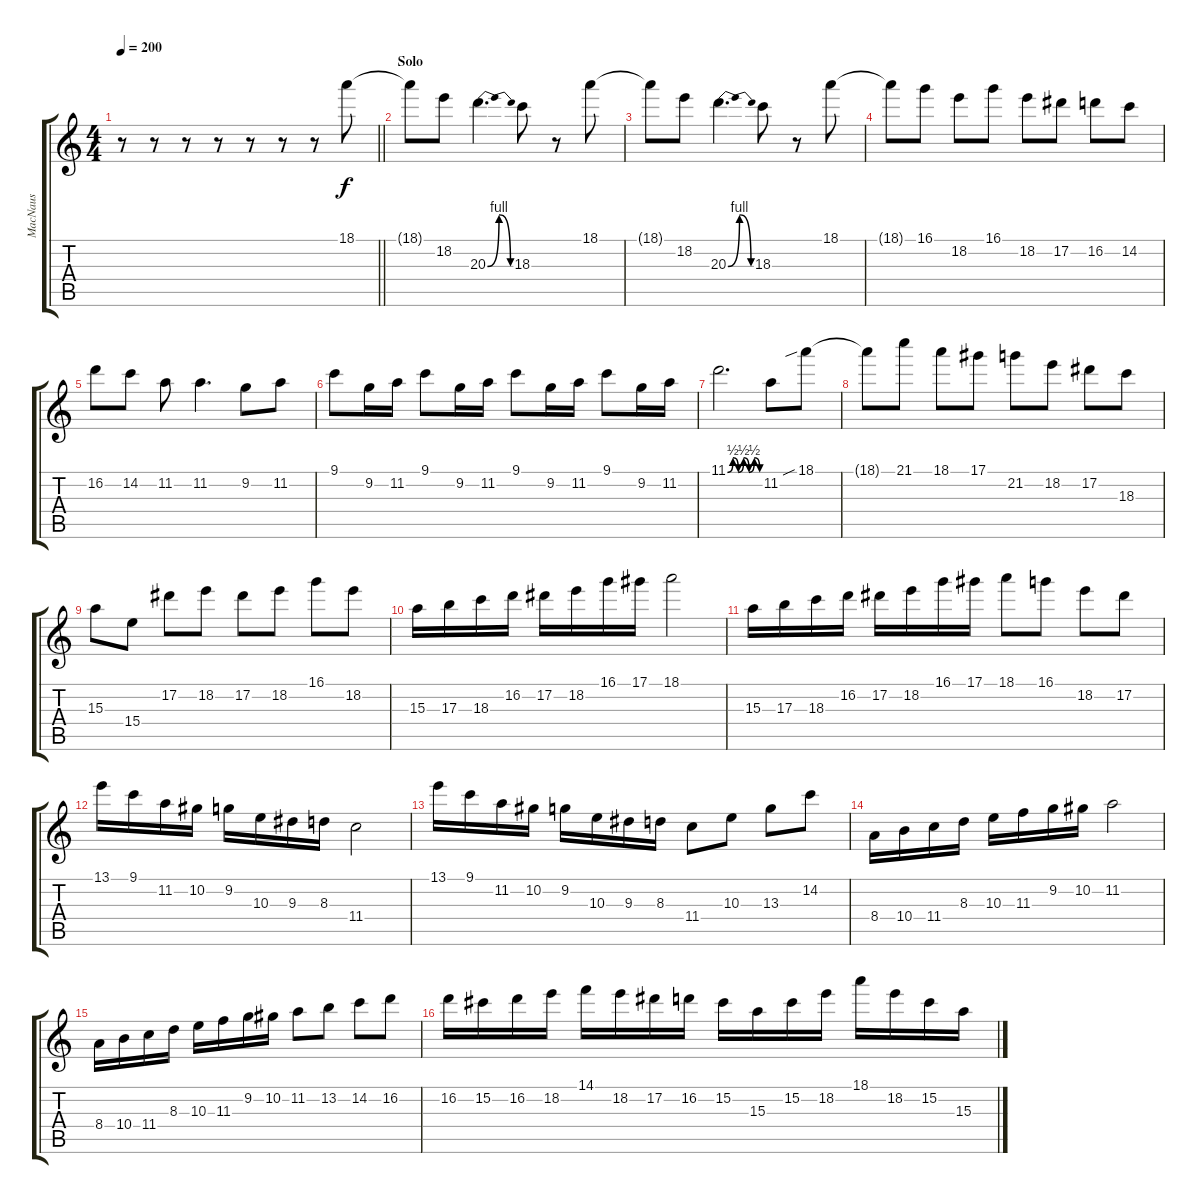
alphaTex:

\track ("MacNaus" "MacNaus") {instrument distortionguitar}
\staff {score tabs}
\tuning (Eb4 Bb3 Gb3 Db3 Ab2 Eb2) {hide}
\ts (4 4)
\tempo 200
\clef g2
\barLineRight lightlight
\ks c
r.8{dy mf} r.8 r.8 r.8 r.8 r.8 r.8 18.1.8{dy f} |
\section ("" "Solo")
18.1{t}.8 18.2.8 20.3{be (bendrelease 0 0 30 4 30 4 60 0)}.4{d} 18.3.8 r.8 18.1.8 |
18.1{t}.8 18.2.8 20.3{be (bendrelease 0 0 30 4 30 4 60 0)}.4{d} 18.3.8 r.8 18.1.8 |
18.1{t}.8 16.1.8 18.2.8 16.1.8 18.2.8 17.2.8 16.2.8 14.2.8 |
16.2.8 14.2.8 11.2.8 11.2.4{d} 9.2.8 11.2.8 |
9.1.8 9.2.16 11.2.16 9.1.8 9.2.16 11.2.16 9.1.8 9.2.16 11.2.16 9.1.8 9.2.16 11.2.16 |
11.1{be (custom 0 0 10 2 20 0 30 2 40 0 50 2 60 0)}.2{d} 11.2.8 18.1{sib}.8 |
18.1{t}.8 21.1.8 18.1.8 17.1.8 21.2.8 18.2.8 17.2.8 18.3.8 |
15.3.8 15.4.8 17.2.8 18.2.8 17.2.8 18.2.8 16.1.8 18.2.8 |
15.3.16 17.3.16 18.3.16 16.2.16 17.2.16 18.2.16 16.1.16 17.1.16 18.1.2 |
15.3.16 17.3.16 18.3.16 16.2.16 17.2.16 18.2.16 16.1.16 17.1.16 18.1.8 16.1.8 18.2.8 17.2.8 |
13.1.16 9.1.16 11.2.16 10.2.16 9.2.16 10.3.16 9.3.16 8.3.16 11.4.2 |
13.1.16 9.1.16 11.2.16 10.2.16 9.2.16 10.3.16 9.3.16 8.3.16 11.4.8 10.3.8 13.3.8 14.2.8 |
8.4.16 10.4.16 11.4.16 8.3.16 10.3.16 11.3.16 9.2.16 10.2.16 11.2.2 |
8.4.16 10.4.16 11.4.16 8.3.16 10.3.16 11.3.16 9.2.16 10.2.16 11.2.8 13.2.8 14.2.8 16.2.8 |
16.2.16 15.2.16 16.2.16 18.2.16 14.1.16 18.2.16 17.2.16 16.2.16 15.2.16 15.3.16 15.2.16 18.2.16 18.1.16 18.2.16 15.2.16 15.3.16
